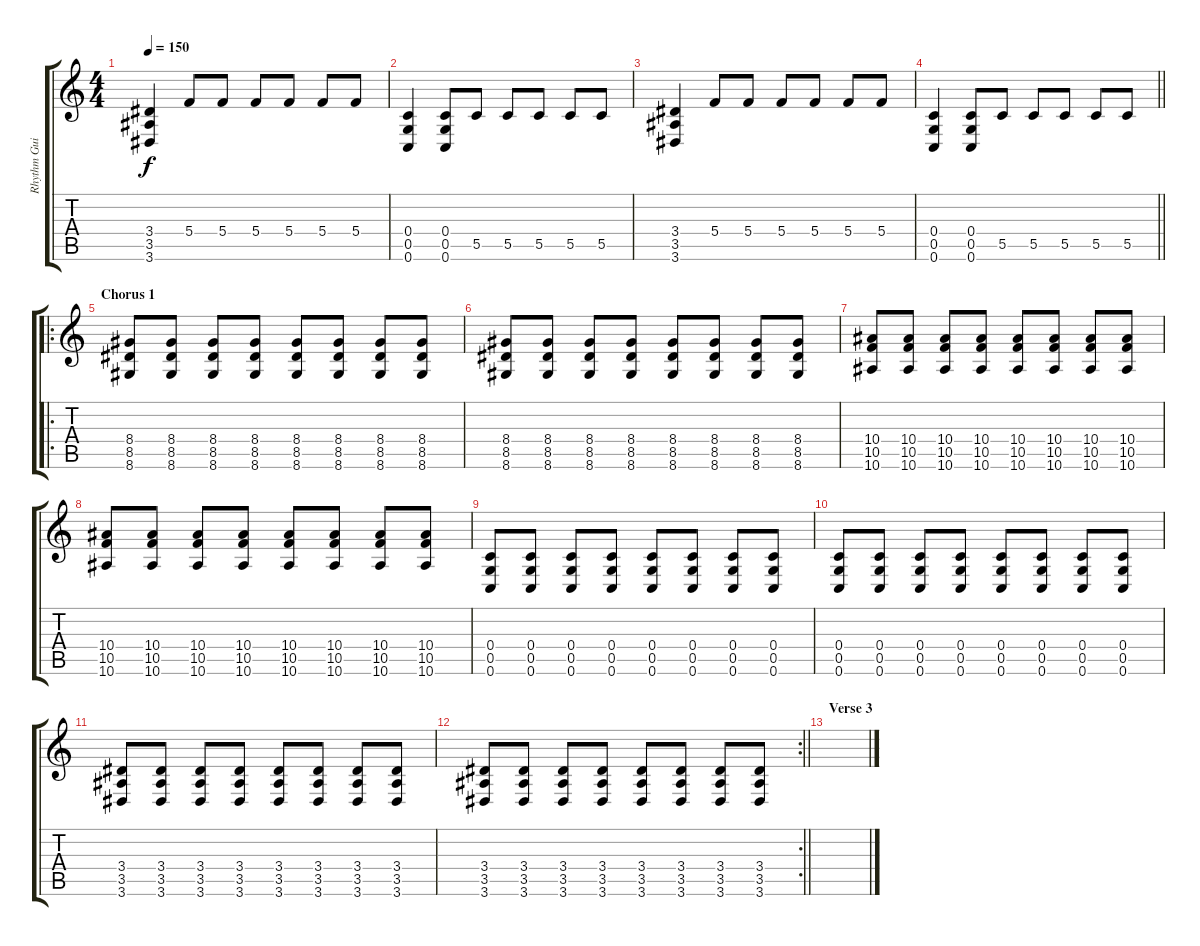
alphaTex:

\track ("Rhythm Guitar" "Rhythm Gui") {instrument overdrivenguitar}
\staff {score tabs}
\tuning (E4 C4 G3 C3 G2 C2) {hide}
\ts (4 4)
\tempo 150
\clef g2
\ks c
(3.4 3.5 3.6).4{dy f} 5.4.8 5.4.8 5.4.8 5.4.8 5.4.8 5.4.8 |
(0.4 0.5 0.6).4 (0.4 0.5 0.6).8 5.5.8 5.5.8 5.5.8 5.5.8 5.5.8 |
(3.4 3.5 3.6).4 5.4.8 5.4.8 5.4.8 5.4.8 5.4.8 5.4.8 |
\barLineRight lightlight
(0.4 0.5 0.6).4 (0.4 0.5 0.6).8 5.5.8 5.5.8 5.5.8 5.5.8 5.5.8 |
\ro
\section ("" "Chorus 1")
(8.4 8.5 8.6).8 (8.4 8.5 8.6).8 (8.4 8.5 8.6).8 (8.4 8.5 8.6).8 (8.4 8.5 8.6).8 (8.4 8.5 8.6).8 (8.4 8.5 8.6).8 (8.4 8.5 8.6).8 |
(8.4 8.5 8.6).8 (8.4 8.5 8.6).8 (8.4 8.5 8.6).8 (8.4 8.5 8.6).8 (8.4 8.5 8.6).8 (8.4 8.5 8.6).8 (8.4 8.5 8.6).8 (8.4 8.5 8.6).8 |
(10.4 10.5 10.6).8 (10.4 10.5 10.6).8 (10.4 10.5 10.6).8 (10.4 10.5 10.6).8 (10.4 10.5 10.6).8 (10.4 10.5 10.6).8 (10.4 10.5 10.6).8 (10.4 10.5 10.6).8 |
(10.4 10.5 10.6).8 (10.4 10.5 10.6).8 (10.4 10.5 10.6).8 (10.4 10.5 10.6).8 (10.4 10.5 10.6).8 (10.4 10.5 10.6).8 (10.4 10.5 10.6).8 (10.4 10.5 10.6).8 |
(0.4 0.5 0.6).8 (0.4 0.5 0.6).8 (0.4 0.5 0.6).8 (0.4 0.5 0.6).8 (0.4 0.5 0.6).8 (0.4 0.5 0.6).8 (0.4 0.5 0.6).8 (0.4 0.5 0.6).8 |
(0.4 0.5 0.6).8 (0.4 0.5 0.6).8 (0.4 0.5 0.6).8 (0.4 0.5 0.6).8 (0.4 0.5 0.6).8 (0.4 0.5 0.6).8 (0.4 0.5 0.6).8 (0.4 0.5 0.6).8 |
(3.4 3.5 3.6).8 (3.4 3.5 3.6).8 (3.4 3.5 3.6).8 (3.4 3.5 3.6).8 (3.4 3.5 3.6).8 (3.4 3.5 3.6).8 (3.4 3.5 3.6).8 (3.4 3.5 3.6).8 |
\rc 2
\barLineRight lightlight
(3.4 3.5 3.6).8 (3.4 3.5 3.6).8 (3.4 3.5 3.6).8 (3.4 3.5 3.6).8 (3.4 3.5 3.6).8 (3.4 3.5 3.6).8 (3.4 3.5 3.6).8 (3.4 3.5 3.6).8 |
\section ("" "Verse 3")
